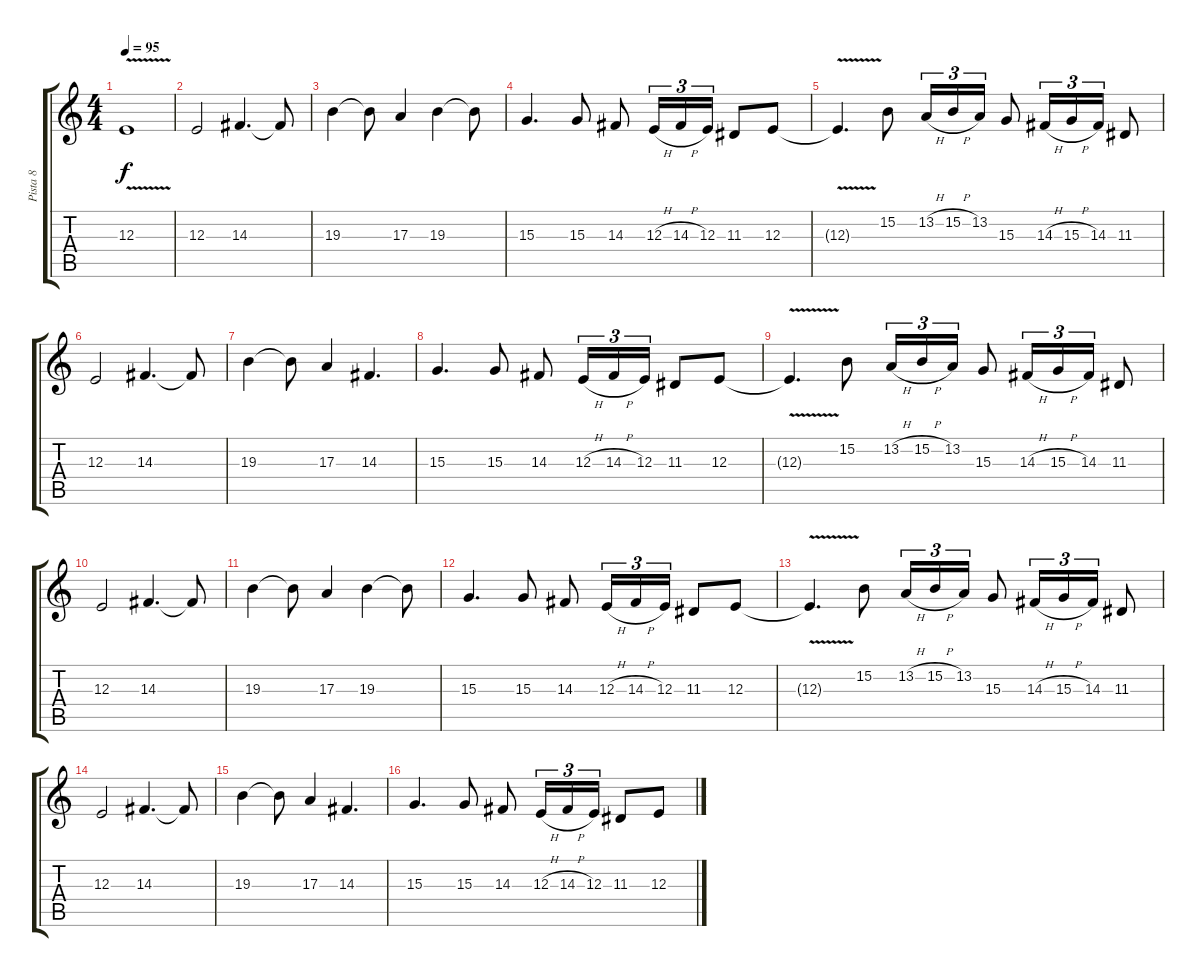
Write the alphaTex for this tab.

\track ("Pista 8" "Pista 8") {instrument choiraahs}
\staff {score tabs}
\tuning (Db4 Ab3 E3 B2 Gb2 B1) {hide}
\ts (4 4)
\tempo 95
\clef g2
\ks c
12.3{v t}.1{dy f} |
12.3.2 14.3.4{d} 14.3{t}.8 |
19.3.4 19.3{t}.8 17.3.4 19.3.4 19.3{t}.8 |
15.3.4{d} 15.3.8 14.3.8 12.3{h}.16{tu (3 2)} 14.3{h}.16{tu (3 2)} 12.3.16{tu (3 2)} 11.3.8 12.3.8 |
12.3{v t}.4{d} 15.2.8 13.2{h}.16{tu (3 2)} 15.2{h}.16{tu (3 2)} 13.2.16{tu (3 2)} 15.3.8 14.3{h}.16{tu (3 2)} 15.3{h}.16{tu (3 2)} 14.3.16{tu (3 2)} 11.3.8 |
12.3.2 14.3.4{d} 14.3{t}.8 |
19.3.4 19.3{t}.8 17.3.4 14.3.4{d} |
15.3.4{d} 15.3.8 14.3.8 12.3{h}.16{tu (3 2)} 14.3{h}.16{tu (3 2)} 12.3.16{tu (3 2)} 11.3.8 12.3.8 |
12.3{v t}.4{d} 15.2.8 13.2{h}.16{tu (3 2)} 15.2{h}.16{tu (3 2)} 13.2.16{tu (3 2)} 15.3.8 14.3{h}.16{tu (3 2)} 15.3{h}.16{tu (3 2)} 14.3.16{tu (3 2)} 11.3.8 |
12.3.2 14.3.4{d} 14.3{t}.8 |
19.3.4 19.3{t}.8 17.3.4 19.3.4 19.3{t}.8 |
15.3.4{d} 15.3.8 14.3.8 12.3{h}.16{tu (3 2)} 14.3{h}.16{tu (3 2)} 12.3.16{tu (3 2)} 11.3.8 12.3.8 |
12.3{v t}.4{d} 15.2.8 13.2{h}.16{tu (3 2)} 15.2{h}.16{tu (3 2)} 13.2.16{tu (3 2)} 15.3.8 14.3{h}.16{tu (3 2)} 15.3{h}.16{tu (3 2)} 14.3.16{tu (3 2)} 11.3.8 |
12.3.2 14.3.4{d} 14.3{t}.8 |
19.3.4 19.3{t}.8 17.3.4 14.3.4{d} |
15.3.4{d} 15.3.8 14.3.8 12.3{h}.16{tu (3 2)} 14.3{h}.16{tu (3 2)} 12.3.16{tu (3 2)} 11.3.8 12.3.8
